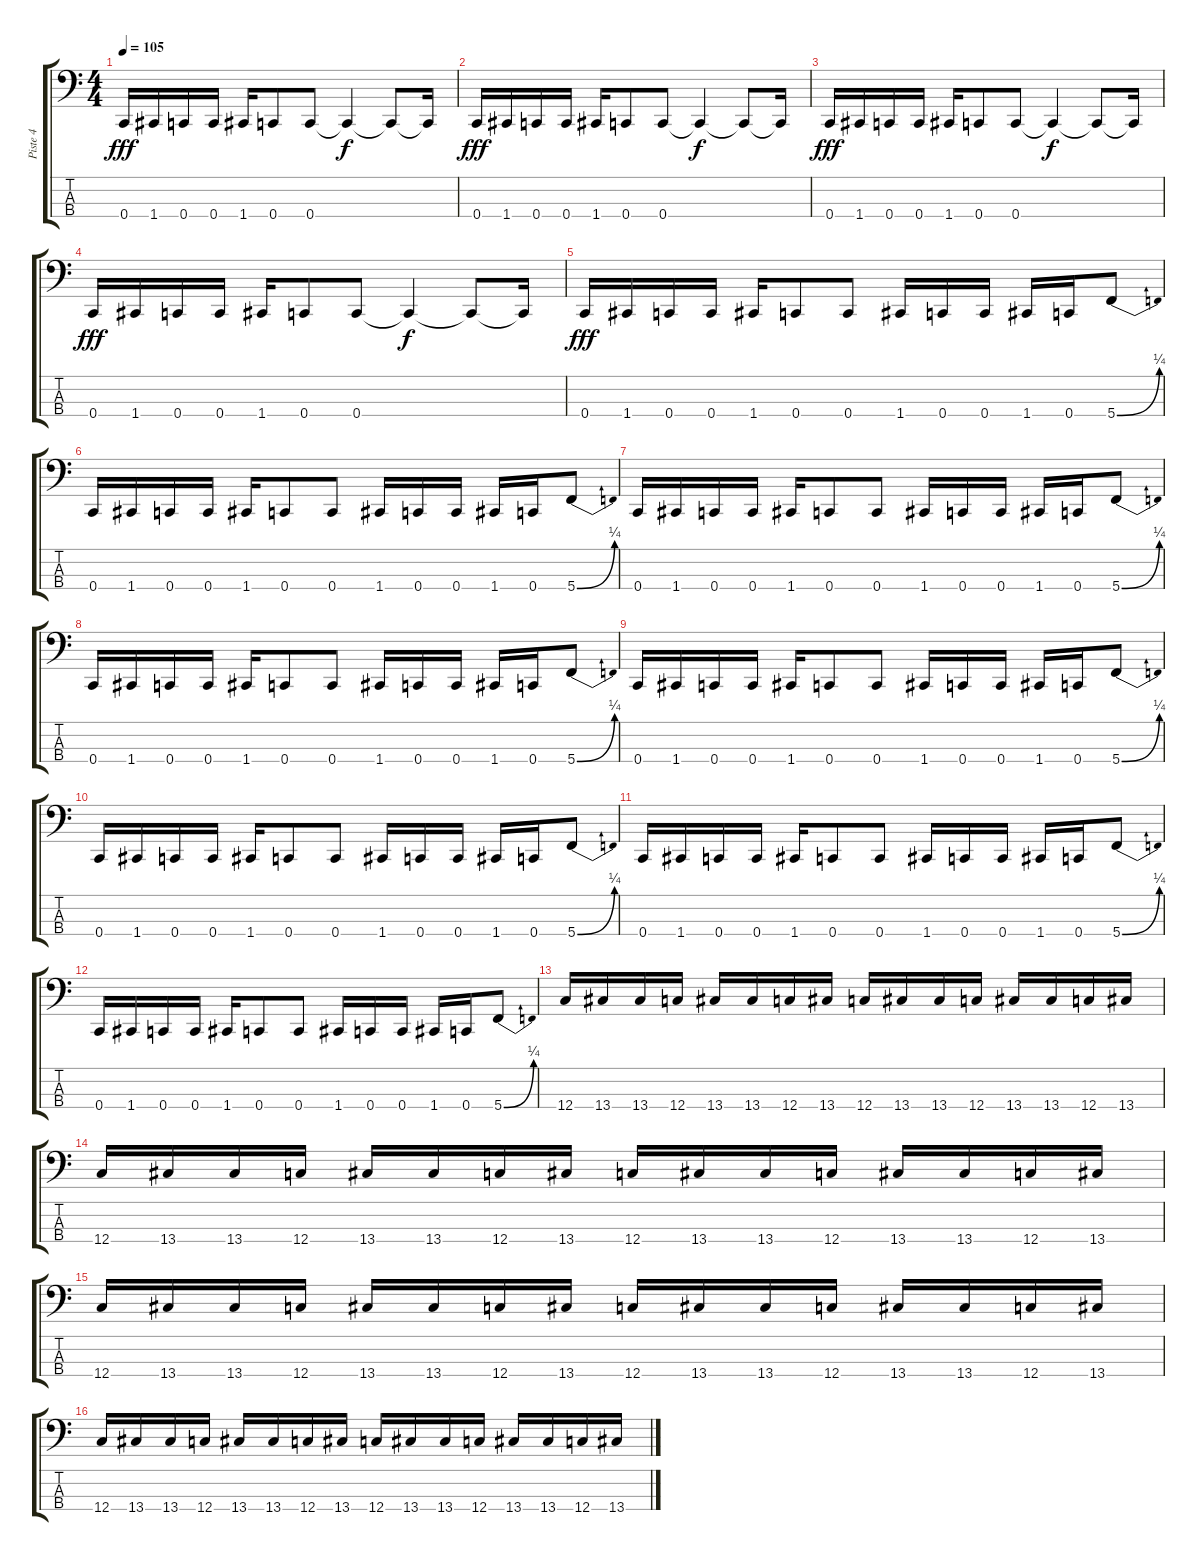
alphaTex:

\track ("Piste 4" "Piste 4") {instrument electricbassfinger}
\staff {score tabs}
\tuning (F2 C2 G1 C1) {hide}
\ts (4 4)
\tempo 105
\clef f4
\ks c
0.4.16{dy fff} 1.4.16 0.4.16 0.4.16 1.4.16 0.4.8 0.4.8 0.4{t}.4{dy f} 0.4{t}.8 0.4{t}.16 |
0.4.16{dy fff} 1.4.16 0.4.16 0.4.16 1.4.16 0.4.8 0.4.8 0.4{t}.4{dy f} 0.4{t}.8 0.4{t}.16 |
0.4.16{dy fff} 1.4.16 0.4.16 0.4.16 1.4.16 0.4.8 0.4.8 0.4{t}.4{dy f} 0.4{t}.8 0.4{t}.16 |
0.4.16{dy fff} 1.4.16 0.4.16 0.4.16 1.4.16 0.4.8 0.4.8 0.4{t}.4{dy f} 0.4{t}.8 0.4{t}.16 |
0.4.16{dy fff} 1.4.16 0.4.16 0.4.16 1.4.16 0.4.8 0.4.8 1.4.16 0.4.16 0.4.16 1.4.16 0.4.16 5.4{be (bend 0 0 60 1)}.8 |
0.4.16 1.4.16 0.4.16 0.4.16 1.4.16 0.4.8 0.4.8 1.4.16 0.4.16 0.4.16 1.4.16 0.4.16 5.4{be (bend 0 0 60 1)}.8 |
0.4.16 1.4.16 0.4.16 0.4.16 1.4.16 0.4.8 0.4.8 1.4.16 0.4.16 0.4.16 1.4.16 0.4.16 5.4{be (bend 0 0 60 1)}.8 |
0.4.16 1.4.16 0.4.16 0.4.16 1.4.16 0.4.8 0.4.8 1.4.16 0.4.16 0.4.16 1.4.16 0.4.16 5.4{be (bend 0 0 60 1)}.8 |
0.4.16 1.4.16 0.4.16 0.4.16 1.4.16 0.4.8 0.4.8 1.4.16 0.4.16 0.4.16 1.4.16 0.4.16 5.4{be (bend 0 0 60 1)}.8 |
0.4.16 1.4.16 0.4.16 0.4.16 1.4.16 0.4.8 0.4.8 1.4.16 0.4.16 0.4.16 1.4.16 0.4.16 5.4{be (bend 0 0 60 1)}.8 |
0.4.16 1.4.16 0.4.16 0.4.16 1.4.16 0.4.8 0.4.8 1.4.16 0.4.16 0.4.16 1.4.16 0.4.16 5.4{be (bend 0 0 60 1)}.8 |
0.4.16 1.4.16 0.4.16 0.4.16 1.4.16 0.4.8 0.4.8 1.4.16 0.4.16 0.4.16 1.4.16 0.4.16 5.4{be (bend 0 0 60 1)}.8 |
12.4.16 13.4.16 13.4.16 12.4.16 13.4.16 13.4.16 12.4.16 13.4.16 12.4.16 13.4.16 13.4.16 12.4.16 13.4.16 13.4.16 12.4.16 13.4.16 |
12.4.16 13.4.16 13.4.16 12.4.16 13.4.16 13.4.16 12.4.16 13.4.16 12.4.16 13.4.16 13.4.16 12.4.16 13.4.16 13.4.16 12.4.16 13.4.16 |
12.4.16 13.4.16 13.4.16 12.4.16 13.4.16 13.4.16 12.4.16 13.4.16 12.4.16 13.4.16 13.4.16 12.4.16 13.4.16 13.4.16 12.4.16 13.4.16 |
12.4.16 13.4.16 13.4.16 12.4.16 13.4.16 13.4.16 12.4.16 13.4.16 12.4.16 13.4.16 13.4.16 12.4.16 13.4.16 13.4.16 12.4.16 13.4.16
